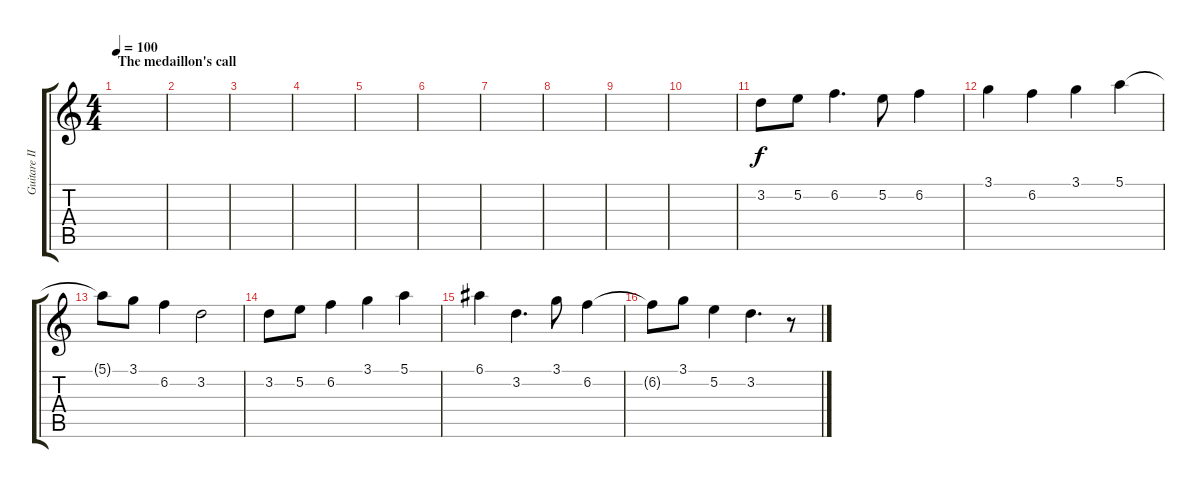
\track ("Guitare II" "Guitare II") {instrument overdrivenguitar}
\staff {score tabs}
\tuning (E4 B3 G3 D3 A2 E2) {hide}
\ts (4 4)
\section ("" "The medaillon's call")
\tempo 100
\clef g2
\ks c
|
|
|
|
|
|
|
|
|
|
3.2.8 5.2.8 6.2.4{d} 5.2.8 6.2.4 |
3.1.4 6.2.4 3.1.4 5.1.4 |
5.1{t}.8 3.1.8 6.2.4 3.2.2 |
3.2.8 5.2.8 6.2.4 3.1.4 5.1.4 |
6.1.4 3.2.4{d} 3.1.8 6.2.4 |
6.2{t}.8 3.1.8 5.2.4 3.2.4{d} r.8
